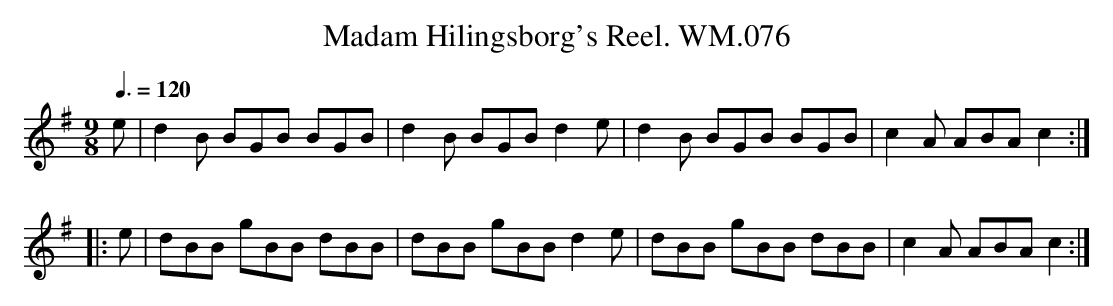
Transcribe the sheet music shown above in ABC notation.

X:1
T:Madam Hilingsborg's Reel. WM.076
M:9/8
L:1/8
Q:3/8=120
K:G
e|d2B BGB BGB|d2B BGBd2e|d2B BGB BGB|c2A ABAc2:|
|:e|dBB gBB dBB|dBB gBBd2e|dBB gBB dBB|c2A ABA c2:|
